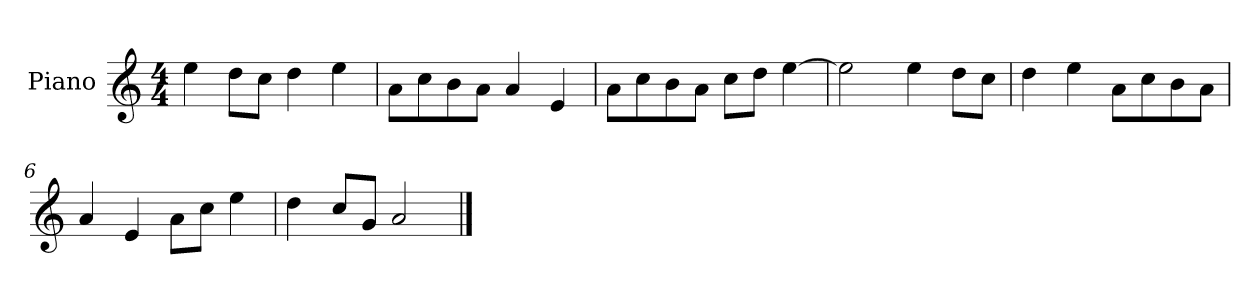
**kern
*part1
*staff1
*I"Piano
*I'P-no
*clefG2
*k[]
*M4/4
*MM90
=1
4ee\
8dd\L
8cc\J
4dd\
4ee\
=2
8a\L
8cc\
8b\
8a\J
4a/
4e/
=3
8a\L
8cc\
8b\
8a\J
8cc\L
8dd\J
[4ee\
=4
2ee\]
4ee\
8dd\L
8cc\J
=5
4dd\
4ee\
8a\L
8cc\
8b\
8a\J
=6
4a/
4e/
8a\L
8cc\J
4ee\
=7
4dd\
8cc/L
8g/J
2a/
==
*-
